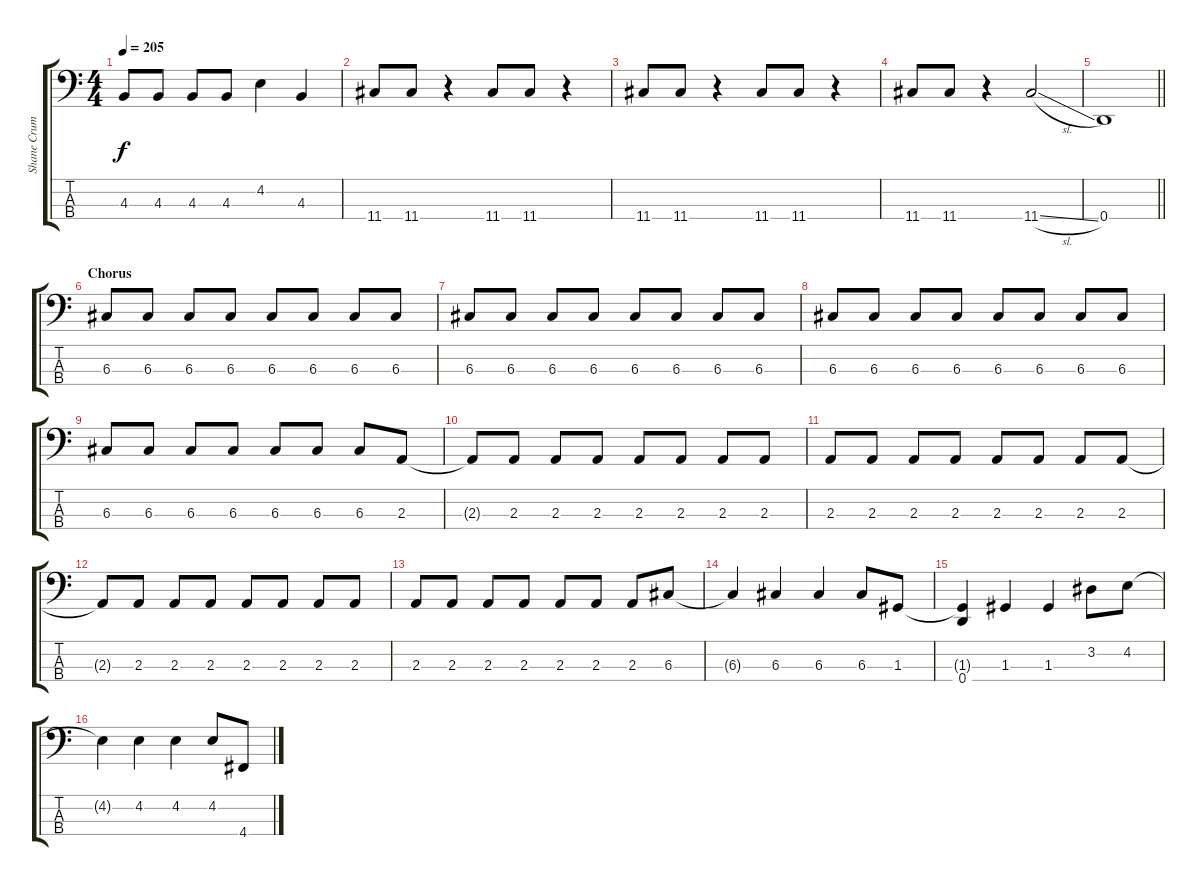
\track ("Shane Crump - Bass" "Shane Crum") {instrument electricbasspick}
\staff {score tabs}
\tuning (F2 C2 G1 D1) {hide}
\ts (4 4)
\tempo 205
\clef f4
\ks c
4.3.8{dy f} 4.3.8 4.3.8 4.3.8 4.2.4 4.3.4 |
11.4.8 11.4.8 r.4 11.4.8 11.4.8 r.4 |
11.4.8 11.4.8 r.4 11.4.8 11.4.8 r.4 |
11.4.8 11.4.8 r.4 11.4{sl}.2 |
\barLineRight lightlight
0.4.1 |
\section ("" "Chorus")
6.3.8 6.3.8 6.3.8 6.3.8 6.3.8 6.3.8 6.3.8 6.3.8 |
6.3.8 6.3.8 6.3.8 6.3.8 6.3.8 6.3.8 6.3.8 6.3.8 |
6.3.8 6.3.8 6.3.8 6.3.8 6.3.8 6.3.8 6.3.8 6.3.8 |
6.3.8 6.3.8 6.3.8 6.3.8 6.3.8 6.3.8 6.3.8 2.3.8 |
2.3{t}.8 2.3.8 2.3.8 2.3.8 2.3.8 2.3.8 2.3.8 2.3.8 |
2.3.8 2.3.8 2.3.8 2.3.8 2.3.8 2.3.8 2.3.8 2.3.8 |
2.3{t}.8 2.3.8 2.3.8 2.3.8 2.3.8 2.3.8 2.3.8 2.3.8 |
2.3.8 2.3.8 2.3.8 2.3.8 2.3.8 2.3.8 2.3.8 6.3.8 |
6.3{t}.4 6.3.4 6.3.4 6.3.8 1.3.8 |
(1.3{t} 0.4).4 1.3.4 1.3.4 3.2.8 4.2.8 |
4.2{t}.4 4.2.4 4.2.4 4.2.8 4.4.8
